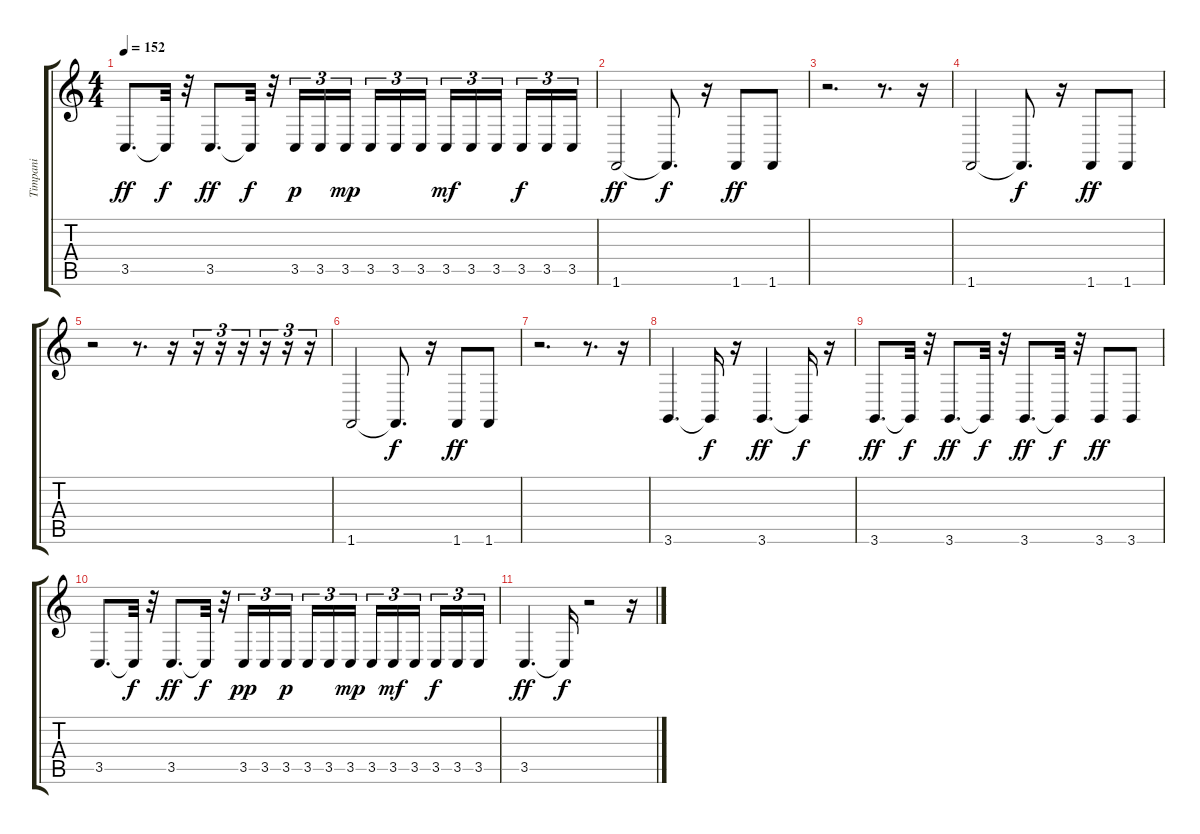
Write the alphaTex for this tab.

\track ("Timpani" "Timpani") {instrument timpani}
\staff {score tabs}
\tuning (E4 B3 G3 D3 A2 E2) {hide}
\ts (4 4)
\tempo 152
\clef g2
\ks c
3.5.8{d dy ff} 3.5{t}.32{dy f} r.32 3.5.8{d dy ff} 3.5{t}.32{dy f} r.32 3.5.16{tu (3 2) dy p} 3.5.16{tu (3 2)} 3.5.16{tu (3 2) dy mp} 3.5.16{tu (3 2)} 3.5.16{tu (3 2)} 3.5.16{tu (3 2)} 3.5.16{tu (3 2) dy mf} 3.5.16{tu (3 2)} 3.5.16{tu (3 2)} 3.5.16{tu (3 2) dy f} 3.5.16{tu (3 2)} 3.5.16{tu (3 2)} |
1.6.2{dy ff} 1.6{t}.8{d dy f} r.16 1.6.8{dy ff} 1.6.8 |
r.2{d} r.8{d} r.16 |
1.6.2 1.6{t}.8{d dy f} r.16 1.6.8{dy ff} 1.6.8 |
r.2 r.8{d} r.16 r.16{tu (3 2)} r.16{tu (3 2)} r.16{tu (3 2)} r.16{tu (3 2)} r.16{tu (3 2)} r.16{tu (3 2)} |
1.6.2 1.6{t}.8{d dy f} r.16 1.6.8{dy ff} 1.6.8 |
r.2{d} r.8{d} r.16 |
3.6.4{d} 3.6{t}.16{dy f} r.16 3.6.4{d dy ff} 3.6{t}.16{dy f} r.16 |
3.6.8{d dy ff} 3.6{t}.32{dy f} r.32 3.6.8{d dy ff} 3.6{t}.32{dy f} r.32 3.6.8{d dy ff} 3.6{t}.32{dy f} r.32 3.6.8{dy ff} 3.6.8 |
3.5.8{d} 3.5{t}.32{dy f} r.32 3.5.8{d dy ff} 3.5{t}.32{dy f} r.32 3.5.16{tu (3 2) dy pp} 3.5.16{tu (3 2)} 3.5.16{tu (3 2) dy p} 3.5.16{tu (3 2)} 3.5.16{tu (3 2)} 3.5.16{tu (3 2) dy mp} 3.5.16{tu (3 2)} 3.5.16{tu (3 2) dy mf} 3.5.16{tu (3 2)} 3.5.16{tu (3 2) dy f} 3.5.16{tu (3 2)} 3.5.16{tu (3 2)} |
3.5.4{d dy ff} 3.5{t}.16{dy f} r.2 r.16
